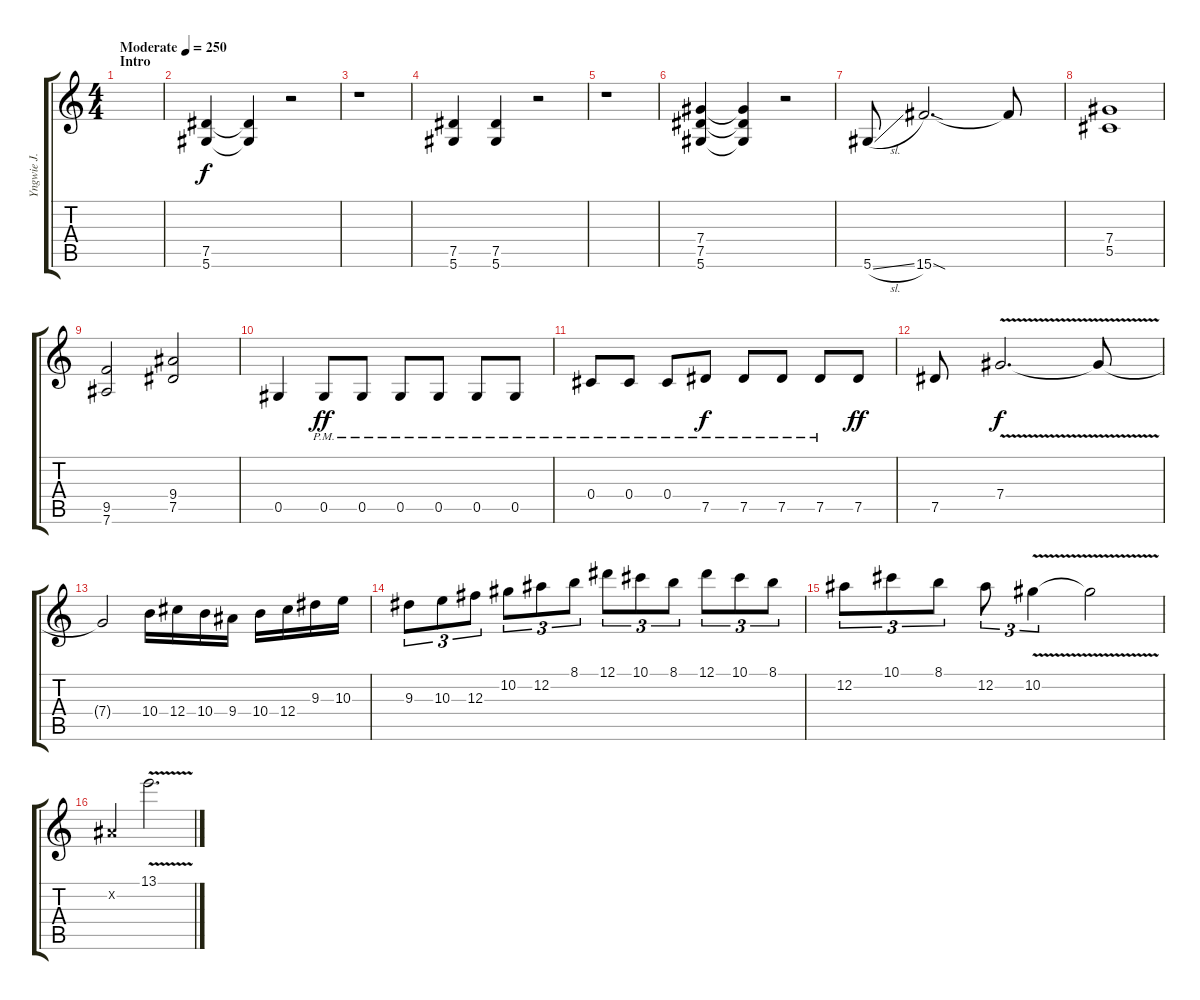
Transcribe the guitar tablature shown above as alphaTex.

\track ("Yngwie J. Malmsteen" "Yngwie J. ") {instrument distortionguitar}
\staff {score tabs}
\tuning (Eb4 Bb3 Gb3 Db3 Ab2 Eb2) {hide}
\ts (4 4)
\section ("" "Intro")
\tempo (250 "Moderate")
\clef g2
\ks c
|
(7.5 5.6).4 (7.5{t} 5.6{t}).4 r.2 |
r.1 |
(7.5 5.6).4 (7.5 5.6).4 r.2 |
r.1 |
(7.4 7.5 5.6).4 (7.4{t} 7.5{t} 5.6{t}).4 r.2 |
5.6{sl}.8 15.6{sod}.2{d} 15.6{t}.8 |
(7.4 5.5).1 |
(9.5 7.6).2 (9.4 7.5).2 |
0.5.4 0.5{pm}.8{dy ff} 0.5{pm}.8 0.5{pm}.8 0.5{pm}.8 0.5{pm}.8 0.5{pm}.8 |
0.4{pm}.8 0.4{pm}.8 0.4{pm}.8 7.5{pm}.8{dy f} 7.5{pm}.8 7.5{pm}.8 7.5{pm}.8 7.5.8{dy ff} |
7.5.8 7.4{v}.2{d dy f} 7.4{t}.8 |
7.4{t}.2 10.4.16 12.4.16 10.4.16 9.4.16 10.4.16 12.4.16 9.3.16 10.3.16 |
9.3.8{tu (3 2)} 10.3.8{tu (3 2)} 12.3.8{tu (3 2)} 10.2.8{tu (3 2)} 12.2.8{tu (3 2)} 8.1.8{tu (3 2)} 12.1.8{tu (3 2)} 10.1.8{tu (3 2)} 8.1.8{tu (3 2)} 12.1.8{tu (3 2)} 10.1.8{tu (3 2)} 8.1.8{tu (3 2)} |
12.2.8{tu (3 2)} 10.1.8{tu (3 2)} 8.1.8{tu (3 2)} 12.2.8{tu (3 2)} 10.2{v}.4{tu (3 2)} 10.2{t}.2 |
0.2{x}.4 13.1{v}.2{d}
